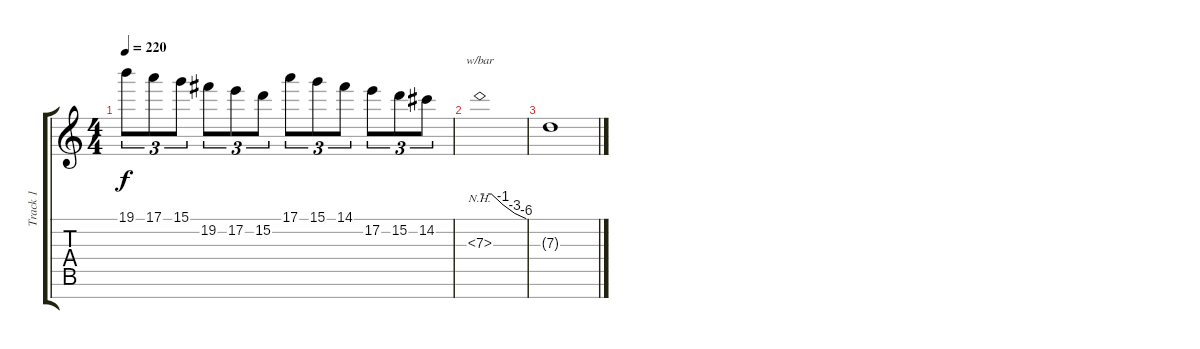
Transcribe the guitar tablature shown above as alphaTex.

\track ("Track 1" "Track 1") {instrument distortionguitar}
\staff {score tabs}
\tuning (E4 B3 G3 D3 A2 E2 B1) {hide}
\ts (4 4)
\tempo 220
\clef g2
\ks c
19.1.8{tu (3 2) dy f} 17.1.8{tu (3 2)} 15.1.8{tu (3 2)} 19.2.8{tu (3 2)} 17.2.8{tu (3 2)} 15.2.8{tu (3 2)} 17.1.8{tu (3 2)} 15.1.8{tu (3 2)} 14.1.8{tu (3 2)} 17.2.8{tu (3 2)} 15.2.8{tu (3 2)} 14.2.8{tu (3 2)} |
7.3{nh}.1{tbe (custom default 0 0 15 0 30 -4 45 -12 60 -24)} |
7.3{t}.1
